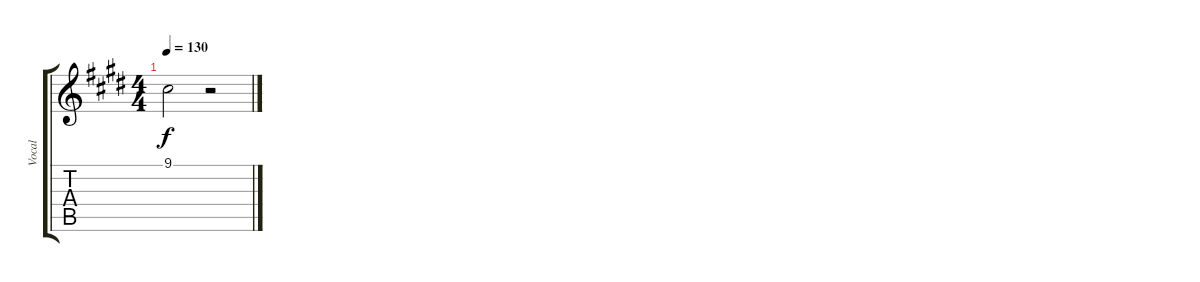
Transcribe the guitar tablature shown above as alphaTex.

\track ("Vocal" "Vocal") {instrument recorder}
\staff {score tabs}
\tuning (E4 B3 G3 D3 A2 E2) {hide}
\ts (4 4)
\tempo 130
\clef g2
\ks c#minor
9.1.2{dy f} r.2
